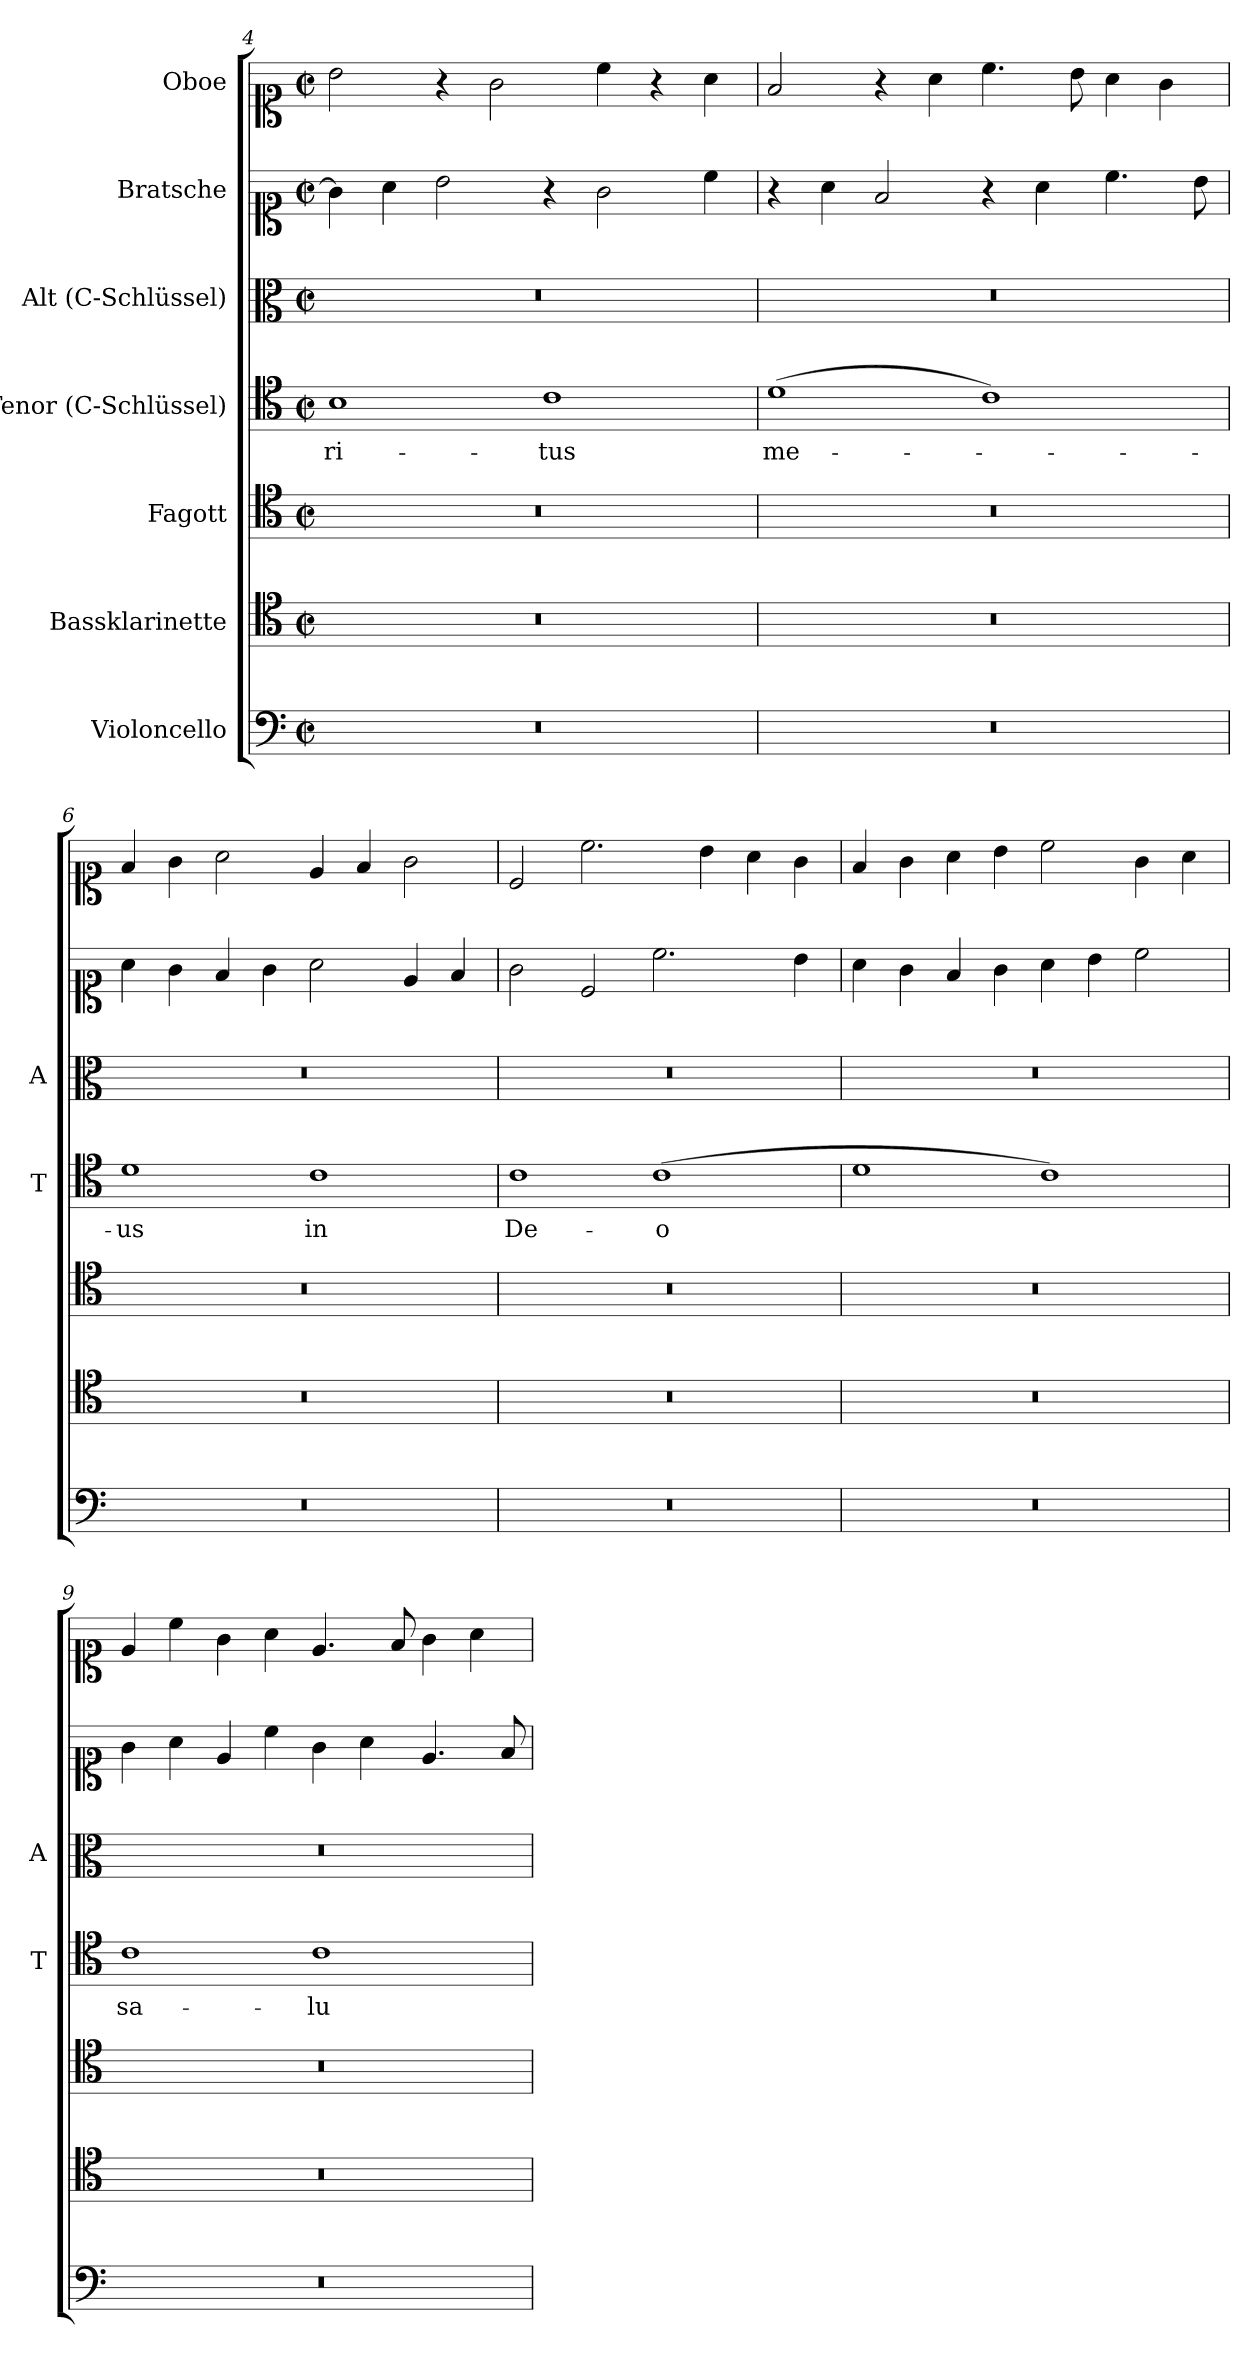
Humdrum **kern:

**kern	**kern	**kern	**kern	**text	**kern	**kern	**kern
*part7	*part6	*part5	*part4	*part4	*part3	*part2	*part1
*staff7	*staff6	*staff5	*staff4	*staff4	*staff3	*staff2	*staff1
*I"Violoncello	*I"Bassklarinette	*I"Fagott	*I"Tenor (C-Schlüssel)	*	*I"Alt (C-Schlüssel)	*I"Bratsche	*I"Oboe
*	*	*	*I'T	*	*I'A	*	*
*clefF4	*clefC4	*clefC4	*clefC4	*	*clefC3	*clefC1	*clefC1
*k[]	*k[]	*k[]	*k[]	*	*k[]	*k[]	*k[]
*M4/2	*M4/2	*M4/2	*M4/2	*	*M4/2	*M4/2	*M4/2
*met(c|)	*met(c|)	*met(c|)	*met(c|)	*	*met(c|)	*met(c|)	*met(c|)
=4	=4	=4	=4	=4	=4	=4	=4
!	!	!	!	!LO:LY:b	!	!	!
0r	0r	0r	1B	-ri-	0r	4g\]	2b\
.	.	.	.	.	.	4a\	.
.	.	.	.	.	.	2b\	4r
.	.	.	.	.	.	.	2g\
!	!	!	!	!LO:LY:b	!	!	!
.	.	.	1c	-tus	.	4r	.
.	.	.	.	.	.	2g\	4cc\
.	.	.	.	.	.	.	4r
.	.	.	.	.	.	4cc\	4a\
=5	=5	=5	=5	=5	=5	=5	=5
!	!	!	!	!LO:LY:b	!	!	!
0r	0r	0r	(>1d	me-	0r	4r	2f/
.	.	.	.	.	.	4a\	.
.	.	.	.	.	.	2f/	4r
.	.	.	.	.	.	.	4a\
.	.	.	1c)	.	.	4r	4.cc\
.	.	.	.	.	.	4a\	.
.	.	.	.	.	.	.	8b\
.	.	.	.	.	.	4.cc\	4a\
.	.	.	.	.	.	.	4g\
.	.	.	.	.	.	8b\	.
=6	=6	=6	=6	=6	=6	=6	=6
!	!	!	!	!LO:LY:b	!	!	!
0r	0r	0r	1d	-us	0r	4a\	4f/
.	.	.	.	.	.	4g\	4g\
.	.	.	.	.	.	4f/	2a\
.	.	.	.	.	.	4g\	.
!	!	!	!	!LO:LY:b	!	!	!
.	.	.	1c	in	.	2a\	4e/
.	.	.	.	.	.	.	4f/
.	.	.	.	.	.	4e/	2g\
.	.	.	.	.	.	4f/	.
=7	=7	=7	=7	=7	=7	=7	=7
!	!	!	!	!LO:LY:b	!	!	!
0r	0r	0r	1c	De-	0r	2g\	2c/
.	.	.	.	.	.	2c/	2.cc\
!	!	!	!	!LO:LY:b	!	!	!
.	.	.	(>1c	-o	.	2.cc\	.
.	.	.	.	.	.	.	4b\
.	.	.	.	.	.	.	4a\
.	.	.	.	.	.	4b\	4g\
=8	=8	=8	=8	=8	=8	=8	=8
0r	0r	0r	1d	.	0r	4a\	4f/
.	.	.	.	.	.	4g\	4g\
.	.	.	.	.	.	4f/	4a\
.	.	.	.	.	.	4g\	4b\
.	.	.	1c)	.	.	4a\	2cc\
.	.	.	.	.	.	4b\	.
.	.	.	.	.	.	2cc\	4g\
.	.	.	.	.	.	.	4a\
!!LO:LB:g=z
=9	=9	=9	=9	=9	=9	=9	=9
!	!	!	!	!LO:LY:b	!	!	!
0r	0r	0r	1c	sa-	0r	4g\	4e/
.	.	.	.	.	.	4a\	4cc\
.	.	.	.	.	.	4e/	4g\
.	.	.	.	.	.	4cc\	4a\
!	!	!	!	!LO:LY:b	!	!	!
.	.	.	1c	-lu-	.	4g\	4.e/
.	.	.	.	.	.	4a\	.
.	.	.	.	.	.	.	8f/
.	.	.	.	.	.	4.e/	4g\
.	.	.	.	.	.	.	4a\
.	.	.	.	.	.	8f/	.
=	=	=	=	=	=	=	=
*-	*-	*-	*-	*-	*-	*-	*-
